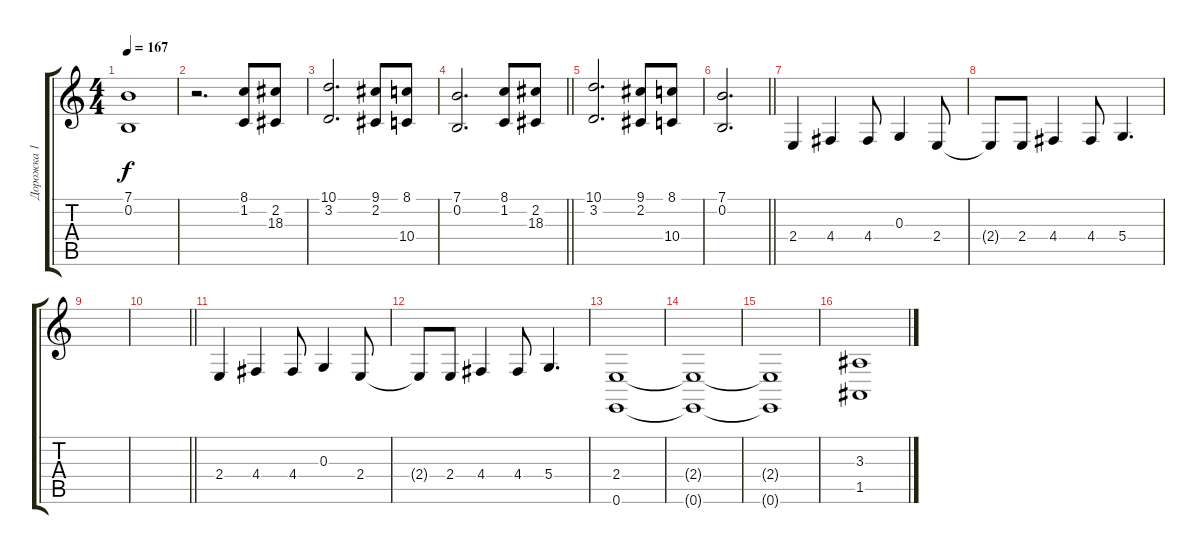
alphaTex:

\track ("Дорожка 1" "Дорожка 1") {instrument pad3polysynth}
\staff {score tabs}
\tuning (E4 B3 G3 D3 A2 E2) {hide}
\ts (4 4)
\tempo 167
\clef g2
\ks c
(7.1 0.2).1{dy f} |
r.2{d} (8.1 1.2).8 (2.2 18.3).8 |
(10.1 3.2).2{d} (9.1 2.2).8 (8.1 10.4).8 |
\barLineRight lightlight
(7.1 0.2).2{d} (8.1 1.2).8 (2.2 18.3).8 |
(10.1 3.2).2{d} (9.1 2.2).8 (8.1 10.4).8 |
\barLineRight lightlight
(7.1 0.2).2{d} |
2.4.4 4.4.4 4.4.8 0.3.4 2.4.8 |
2.4{t}.8 2.4.8 4.4.4 4.4.8 5.4.4{d} |
|
\barLineRight lightlight
|
2.4.4 4.4.4 4.4.8 0.3.4 2.4.8 |
2.4{t}.8 2.4.8 4.4.4 4.4.8 5.4.4{d} |
(2.4 0.6).1 |
(2.4{t} 0.6{t}).1 |
(2.4{t} 0.6{t}).1 |
(3.3 1.5).1
